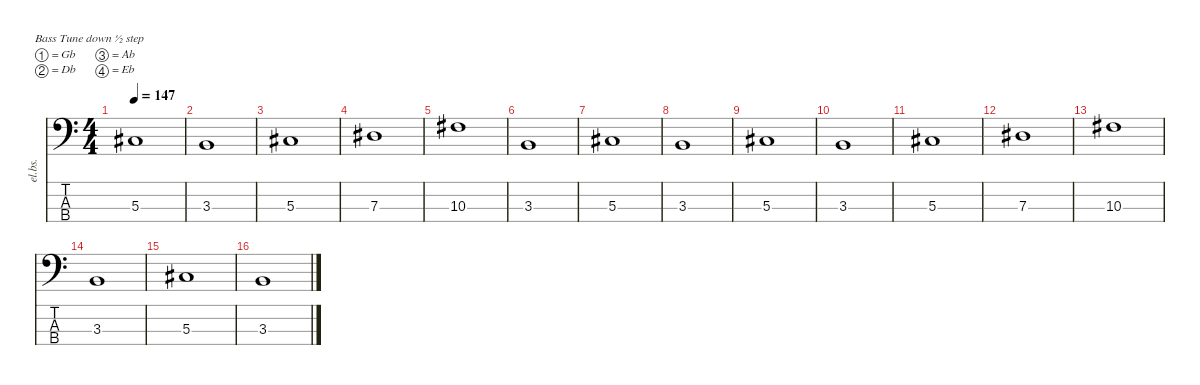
\defaultSystemsLayout 4
\hideDynamics
\bracketExtendMode nobrackets
\otherSystemsTrackNameOrientation horizontal
\track ("Bass" "el.bs.") {instrument electricbasspick}
\staff {score tabs}
\tuning (Gb2 Db2 Ab1 Eb1)
\ts (4 4)
\tempo 147
\clef f4
\ks c
5.3{acc #}.1{dy f beam Up} |
3.3.1{beam Up} |
5.3{acc #}.1{beam Up} |
7.3{acc #}.1{beam Down} |
10.3{acc #}.1{beam Down} |
3.3.1{beam Up} |
5.3{acc #}.1{beam Up} |
3.3.1{beam Up} |
5.3{acc #}.1{beam Up} |
3.3.1{beam Up} |
5.3{acc #}.1{beam Up} |
7.3{acc #}.1{beam Down} |
10.3{acc #}.1{beam Down} |
3.3.1{beam Up} |
5.3{acc #}.1{beam Up} |
3.3.1{beam Up}
